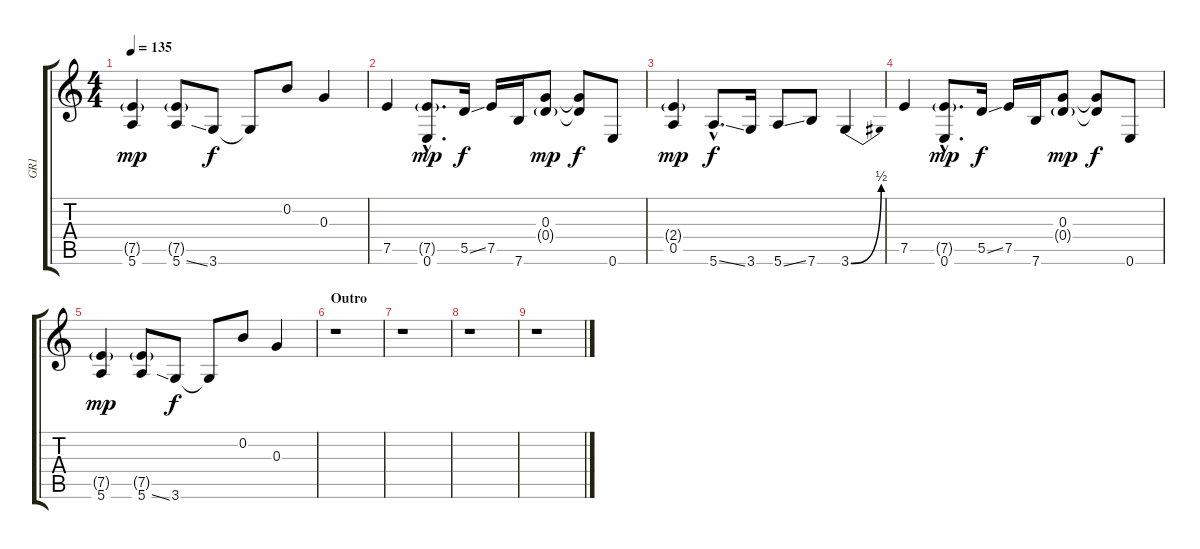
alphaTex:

\track ("GR1" "GR1") {instrument distortionguitar}
\staff {score tabs}
\tuning (E4 B3 G3 D3 A2 E2) {hide}
\ts (4 4)
\tempo 135
\clef g2
\ks c
(7.5{g} 5.6).4{dy mp} (7.5{g} 5.6{ss}).8 3.6.8{dy f} 3.6{t}.8 0.2.8 0.3.4 |
7.5.4 (7.5{g hac} 0.6{hac}).8{d dy mp} 5.5{ss}.16{dy f} 7.5.16 7.6.16 (0.3 0.4{g}).8{dy mp} (0.3{t} 0.4{t}).8{dy f} 0.6.8 |
(2.4{g} 0.5).4{dy mp} 5.6{ss hac}.8{d dy f} 3.6.16 5.6{ss}.8 7.6.8 3.6{be (bend 0 0 60 2)}.4 |
7.5.4 (7.5{g hac} 0.6{hac}).8{d dy mp} 5.5{ss}.16{dy f} 7.5.16 7.6.16 (0.3 0.4{g}).8{dy mp} (0.3{t} 0.4{t}).8{dy f} 0.6.8 |
(7.5{g} 5.6).4{dy mp} (7.5{g} 5.6{ss}).8 3.6.8{dy f} 3.6{t}.8 0.2.8 0.3.4 |
\section ("" "Outro")
r.1 |
r.1 |
r.1 |
r.1
